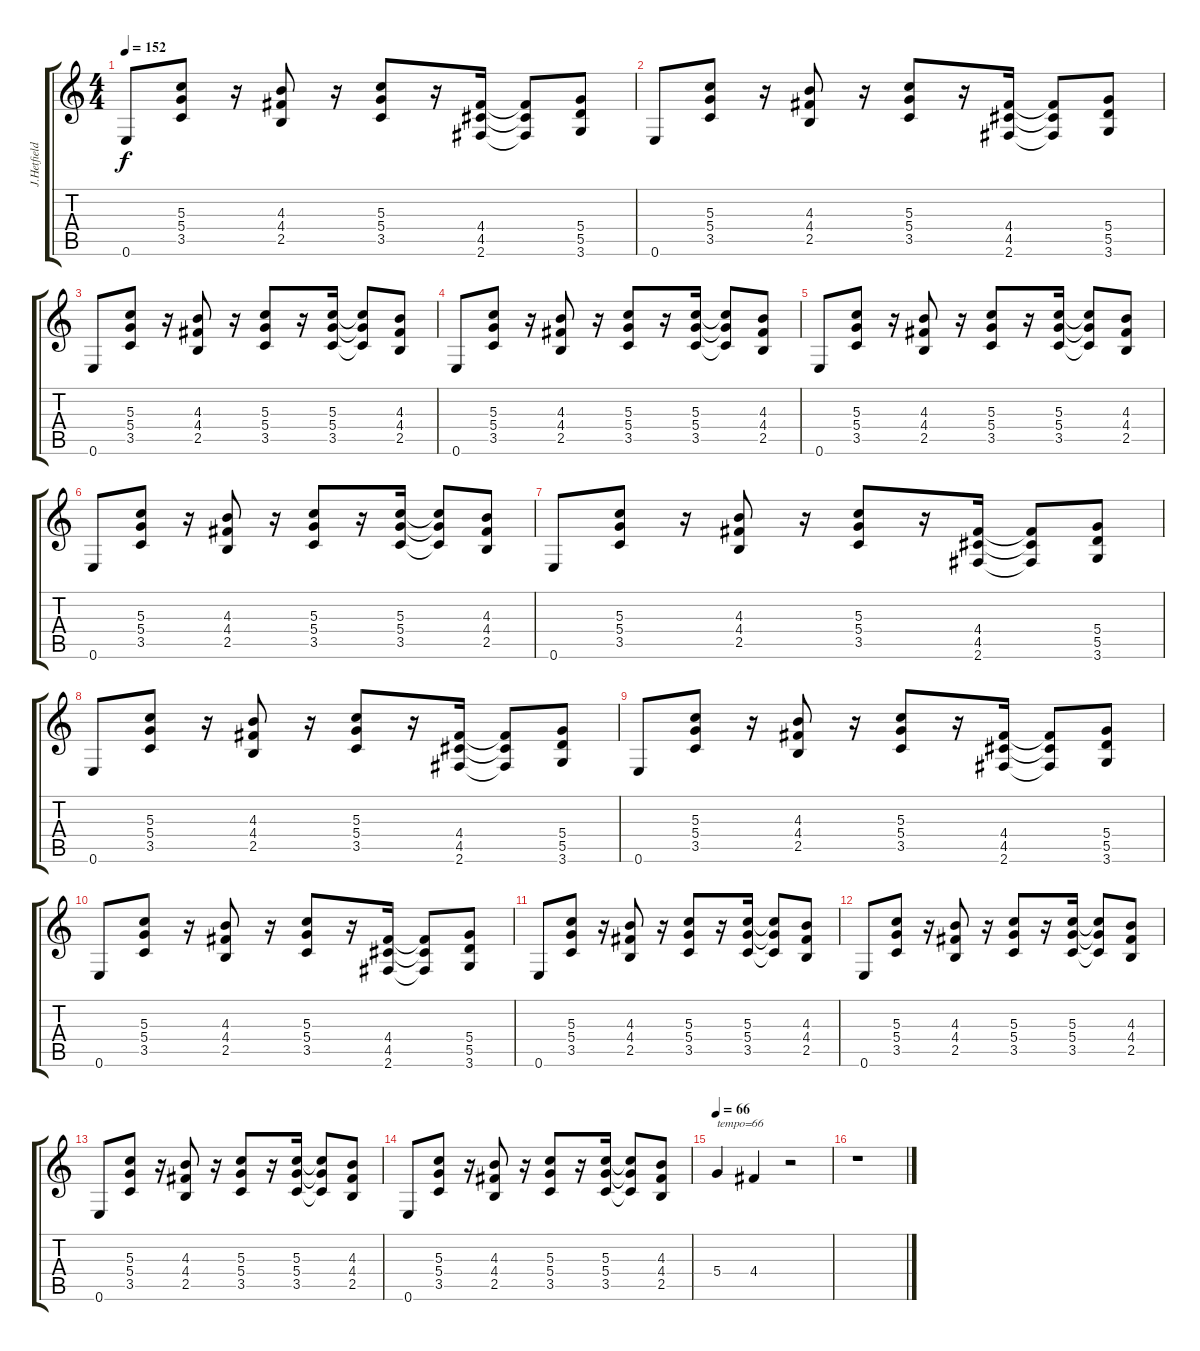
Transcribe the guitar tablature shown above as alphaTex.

\track ("J.Hetfield" "J.Hetfield") {instrument distortionguitar}
\staff {score tabs}
\tuning (E4 B3 G3 D3 A2 E2) {hide}
\ts (4 4)
\tempo 152
\clef g2
\ks c
0.6.8{dy f} (5.3 5.4 3.5).8 r.16 (4.3 4.4 2.5).8 r.16 (5.3 5.4 3.5).8 r.16 (4.4 4.5 2.6).16 (4.4{t} 4.5{t} 2.6{t}).8 (5.4 5.5 3.6).8 |
0.6.8 (5.3 5.4 3.5).8 r.16 (4.3 4.4 2.5).8 r.16 (5.3 5.4 3.5).8 r.16 (4.4 4.5 2.6).16 (4.4{t} 4.5{t} 2.6{t}).8 (5.4 5.5 3.6).8 |
0.6.8 (5.3 5.4 3.5).8 r.16 (4.3 4.4 2.5).8 r.16 (5.3 5.4 3.5).8 r.16 (5.3 5.4 3.5).16 (5.3{t} 5.4{t} 3.5{t}).8 (4.3 4.4 2.5).8 |
0.6.8 (5.3 5.4 3.5).8 r.16 (4.3 4.4 2.5).8 r.16 (5.3 5.4 3.5).8 r.16 (5.3 5.4 3.5).16 (5.3{t} 5.4{t} 3.5{t}).8 (4.3 4.4 2.5).8 |
0.6.8 (5.3 5.4 3.5).8 r.16 (4.3 4.4 2.5).8 r.16 (5.3 5.4 3.5).8 r.16 (5.3 5.4 3.5).16 (5.3{t} 5.4{t} 3.5{t}).8 (4.3 4.4 2.5).8 |
0.6.8 (5.3 5.4 3.5).8 r.16 (4.3 4.4 2.5).8 r.16 (5.3 5.4 3.5).8 r.16 (5.3 5.4 3.5).16 (5.3{t} 5.4{t} 3.5{t}).8 (4.3 4.4 2.5).8 |
0.6.8 (5.3 5.4 3.5).8 r.16 (4.3 4.4 2.5).8 r.16 (5.3 5.4 3.5).8 r.16 (4.4 4.5 2.6).16 (4.4{t} 4.5{t} 2.6{t}).8 (5.4 5.5 3.6).8 |
0.6.8 (5.3 5.4 3.5).8 r.16 (4.3 4.4 2.5).8 r.16 (5.3 5.4 3.5).8 r.16 (4.4 4.5 2.6).16 (4.4{t} 4.5{t} 2.6{t}).8 (5.4 5.5 3.6).8 |
0.6.8 (5.3 5.4 3.5).8 r.16 (4.3 4.4 2.5).8 r.16 (5.3 5.4 3.5).8 r.16 (4.4 4.5 2.6).16 (4.4{t} 4.5{t} 2.6{t}).8 (5.4 5.5 3.6).8 |
0.6.8 (5.3 5.4 3.5).8 r.16 (4.3 4.4 2.5).8 r.16 (5.3 5.4 3.5).8 r.16 (4.4 4.5 2.6).16 (4.4{t} 4.5{t} 2.6{t}).8 (5.4 5.5 3.6).8 |
0.6.8 (5.3 5.4 3.5).8 r.16 (4.3 4.4 2.5).8 r.16 (5.3 5.4 3.5).8 r.16 (5.3 5.4 3.5).16 (5.3{t} 5.4{t} 3.5{t}).8 (4.3 4.4 2.5).8 |
0.6.8 (5.3 5.4 3.5).8 r.16 (4.3 4.4 2.5).8 r.16 (5.3 5.4 3.5).8 r.16 (5.3 5.4 3.5).16 (5.3{t} 5.4{t} 3.5{t}).8 (4.3 4.4 2.5).8 |
0.6.8 (5.3 5.4 3.5).8 r.16 (4.3 4.4 2.5).8 r.16 (5.3 5.4 3.5).8 r.16 (5.3 5.4 3.5).16 (5.3{t} 5.4{t} 3.5{t}).8 (4.3 4.4 2.5).8 |
0.6.8 (5.3 5.4 3.5).8 r.16 (4.3 4.4 2.5).8 r.16 (5.3 5.4 3.5).8 r.16 (5.3 5.4 3.5).16 (5.3{t} 5.4{t} 3.5{t}).8 (4.3 4.4 2.5).8 |
\tempo 66
5.4.4{txt "tempo=66"} 4.4.4 r.2 |
r.1
